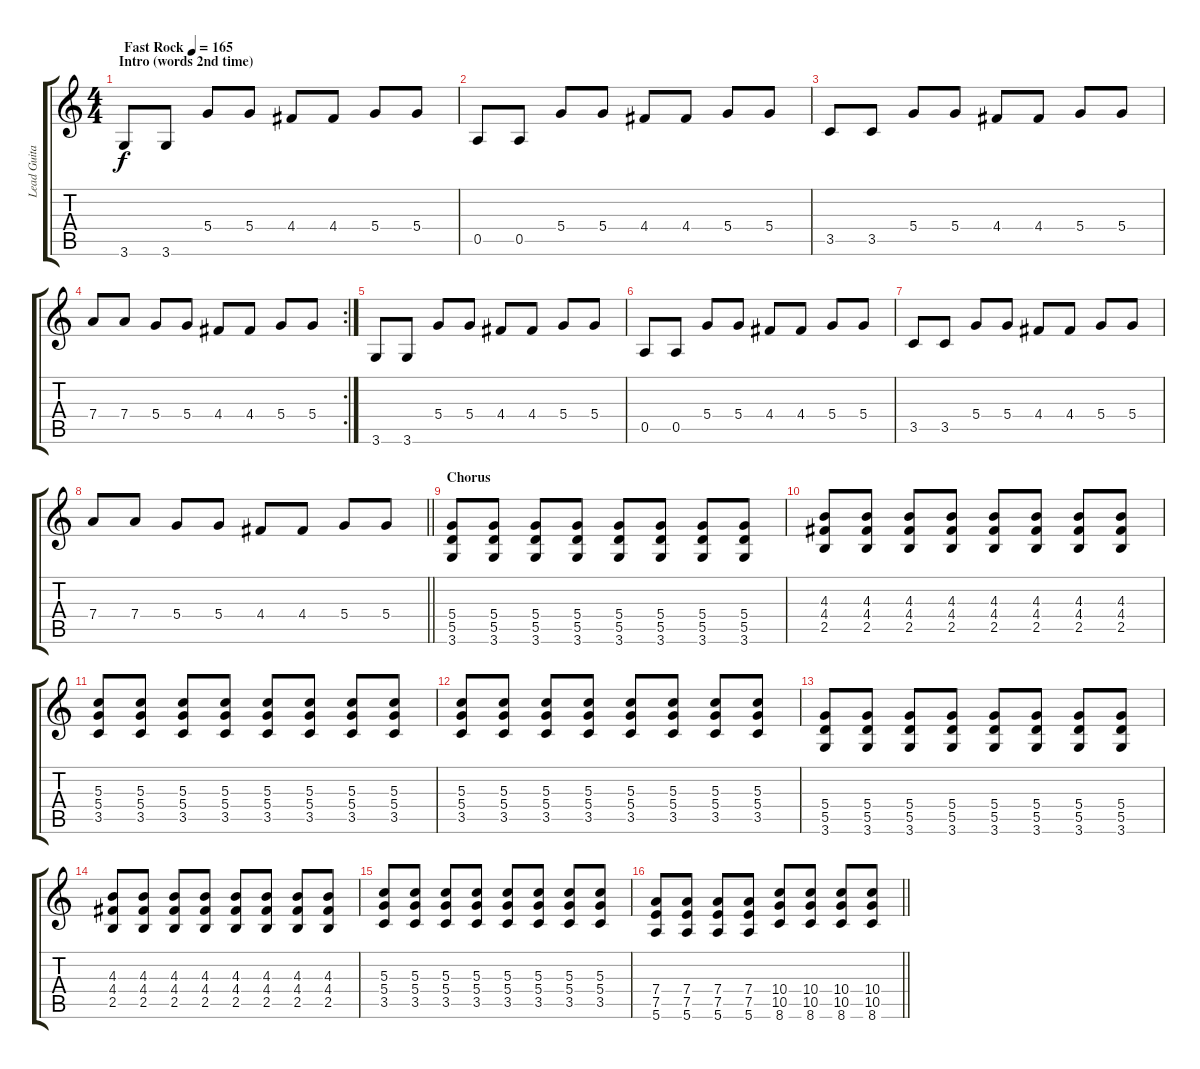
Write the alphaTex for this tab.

\track ("Lead Guitar" "Lead Guita") {instrument distortionguitar}
\staff {score tabs}
\tuning (E4 B3 G3 D3 A2 E2) {hide}
\ts (4 4)
\section ("" "Intro (words 2nd time)")
\tempo (165 "Fast Rock")
\clef g2
\ks c
3.6.8{dy f instrument distortionguitar} 3.6.8 5.4.8 5.4.8 4.4.8 4.4.8 5.4.8 5.4.8 |
0.5.8 0.5.8 5.4.8 5.4.8 4.4.8 4.4.8 5.4.8 5.4.8 |
3.5.8 3.5.8 5.4.8 5.4.8 4.4.8 4.4.8 5.4.8 5.4.8 |
\rc 2
7.4.8 7.4.8 5.4.8 5.4.8 4.4.8 4.4.8 5.4.8 5.4.8 |
3.6.8 3.6.8 5.4.8 5.4.8 4.4.8 4.4.8 5.4.8 5.4.8 |
0.5.8 0.5.8 5.4.8 5.4.8 4.4.8 4.4.8 5.4.8 5.4.8 |
3.5.8 3.5.8 5.4.8 5.4.8 4.4.8 4.4.8 5.4.8 5.4.8 |
\barLineRight lightlight
7.4.8 7.4.8 5.4.8 5.4.8 4.4.8 4.4.8 5.4.8 5.4.8 |
\section ("" "Chorus")
(5.4 5.5 3.6).8 (5.4 5.5 3.6).8 (5.4 5.5 3.6).8 (5.4 5.5 3.6).8 (5.4 5.5 3.6).8 (5.4 5.5 3.6).8 (5.4 5.5 3.6).8 (5.4 5.5 3.6).8 |
(4.3 4.4 2.5).8 (4.3 4.4 2.5).8 (4.3 4.4 2.5).8 (4.3 4.4 2.5).8 (4.3 4.4 2.5).8 (4.3 4.4 2.5).8 (4.3 4.4 2.5).8 (4.3 4.4 2.5).8 |
(5.3 5.4 3.5).8 (5.3 5.4 3.5).8 (5.3 5.4 3.5).8 (5.3 5.4 3.5).8 (5.3 5.4 3.5).8 (5.3 5.4 3.5).8 (5.3 5.4 3.5).8 (5.3 5.4 3.5).8 |
(5.3 5.4 3.5).8 (5.3 5.4 3.5).8 (5.3 5.4 3.5).8 (5.3 5.4 3.5).8 (5.3 5.4 3.5).8 (5.3 5.4 3.5).8 (5.3 5.4 3.5).8 (5.3 5.4 3.5).8 |
(5.4 5.5 3.6).8 (5.4 5.5 3.6).8 (5.4 5.5 3.6).8 (5.4 5.5 3.6).8 (5.4 5.5 3.6).8 (5.4 5.5 3.6).8 (5.4 5.5 3.6).8 (5.4 5.5 3.6).8 |
(4.3 4.4 2.5).8 (4.3 4.4 2.5).8 (4.3 4.4 2.5).8 (4.3 4.4 2.5).8 (4.3 4.4 2.5).8 (4.3 4.4 2.5).8 (4.3 4.4 2.5).8 (4.3 4.4 2.5).8 |
(5.3 5.4 3.5).8 (5.3 5.4 3.5).8 (5.3 5.4 3.5).8 (5.3 5.4 3.5).8 (5.3 5.4 3.5).8 (5.3 5.4 3.5).8 (5.3 5.4 3.5).8 (5.3 5.4 3.5).8 |
\barLineRight lightlight
(7.4 7.5 5.6).8 (7.4 7.5 5.6).8 (7.4 7.5 5.6).8 (7.4 7.5 5.6).8 (10.4 10.5 8.6).8 (10.4 10.5 8.6).8 (10.4 10.5 8.6).8 (10.4 10.5 8.6).8
